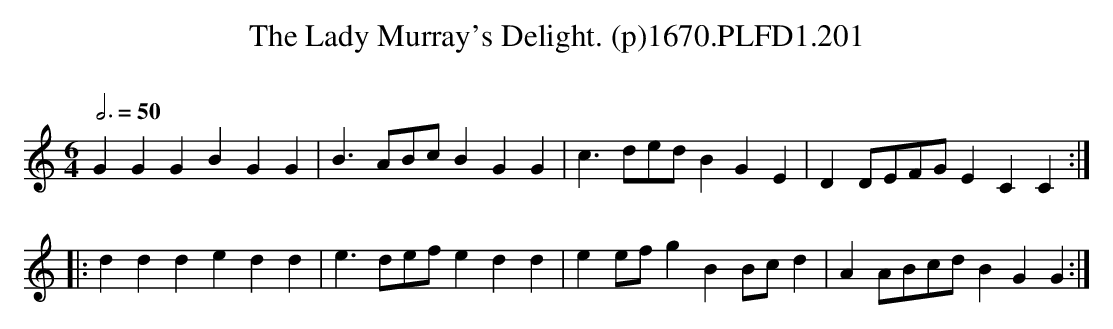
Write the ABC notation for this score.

X:1
T:Lady Murray's Delight. (p)1670.PLFD1.201, The
M:6/4
L:1/4
Q:3/4=50
O:
K:C
GGGBGG|B>AB/c/BGG|c>de/d/BGE|DD/E/F/G/ECC:|
|:dddedd|e>de/f/edd|ee/f/gBB/c/d|AA/B/c/d/BGG:|
